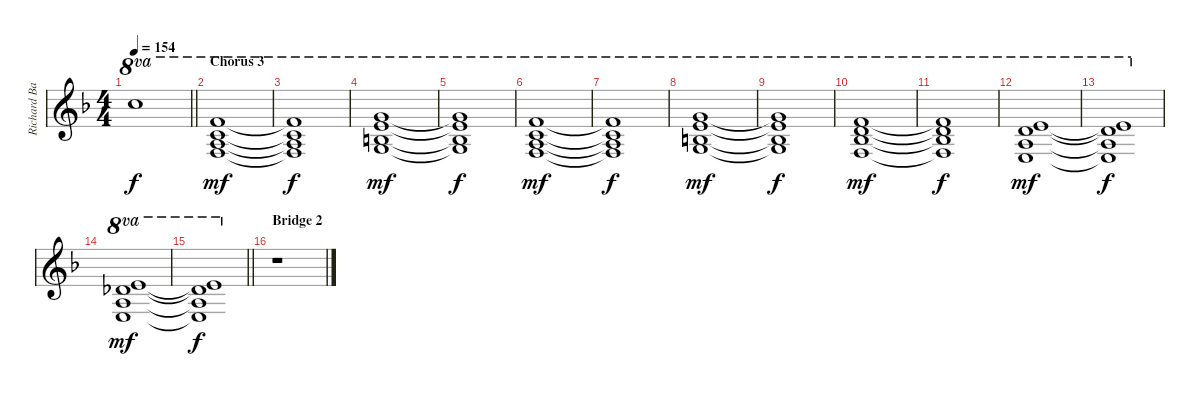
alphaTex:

\track ("Richard Barbieri Piano/Organ" "Richard Ba") {instrument acousticgrandpiano}
\staff {score}
\tuning (E4 B3 G3 D3 A2 E2) {hide}
\ts (4 4)
\tempo 154
\clef g2
\barLineRight lightlight
\ks dminor
20.1{t}.1{ot 8va dy f} |
\section ("" "Chorus 3")
(13.1 13.2 14.3 15.4).1{ot 8va dy mf instrument rockorgan} |
(13.1{t} 13.2{t} 14.3{t} 15.4{t}).1{ot 8va dy f} |
(15.1 17.2 16.3 17.4).1{ot 8va dy mf} |
(15.1{t} 17.2{t} 16.3{t} 17.4{t}).1{ot 8va dy f} |
(13.1 13.2 14.3 15.4).1{ot 8va dy mf} |
(13.1{t} 13.2{t} 14.3{t} 15.4{t}).1{ot 8va dy f} |
(15.1 17.2 16.3 17.4).1{ot 8va dy mf} |
(15.1{t} 17.2{t} 16.3{t} 17.4{t}).1{ot 8va dy f} |
(13.1 15.2 15.3 15.4).1{ot 8va dy mf} |
(13.1{t} 15.2{t} 15.3{t} 15.4{t}).1{ot 8va dy f} |
(12.1 15.2 14.3 14.4).1{ot 8va dy mf} |
(12.1{t} 15.2{t} 14.3{t} 14.4{t}).1{ot 8va dy f} |
(12.1 14.2 14.3 14.4).1{ot 8va dy mf} |
\barLineRight lightlight
(12.1{t} 14.2{t} 14.3{t} 14.4{t}).1{ot 8va dy f} |
\section ("" "Bridge 2")
r.1
